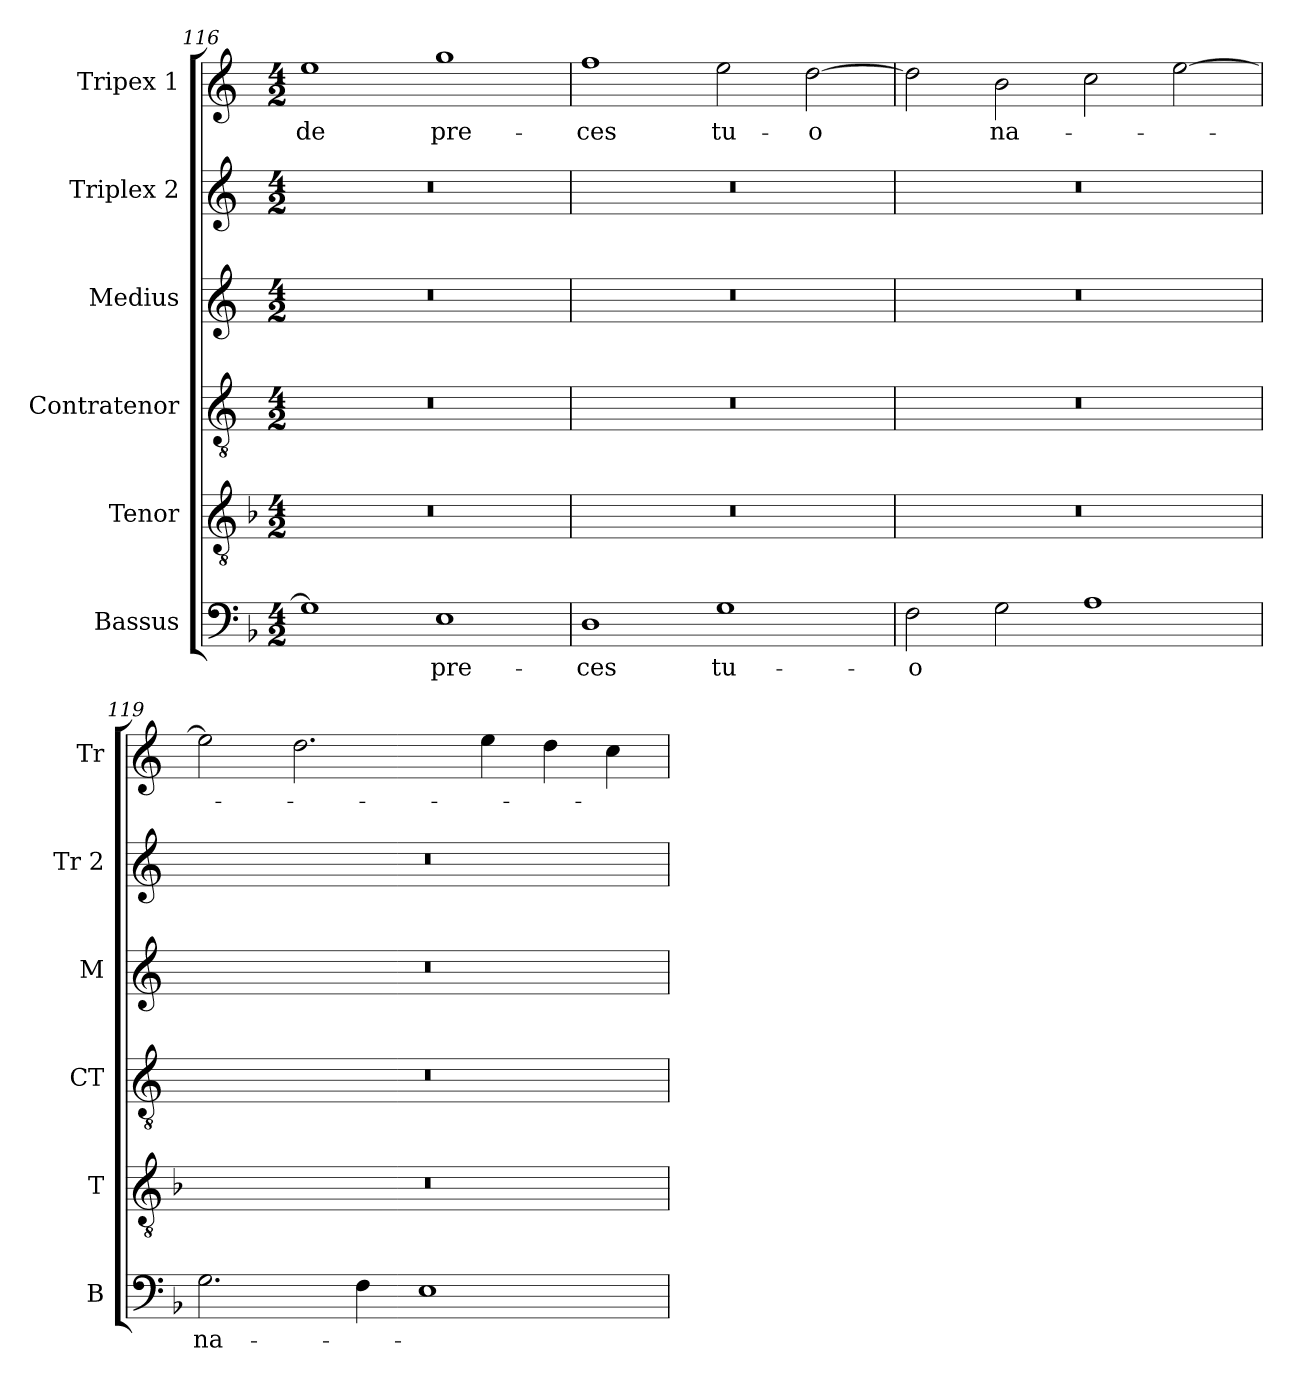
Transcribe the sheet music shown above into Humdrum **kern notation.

**kern	**text	**kern	**kern	**kern	**kern	**kern	**text
*part6	*part6	*part5	*part4	*part3	*part2	*part1	*part1
*staff6	*staff6	*staff5	*staff4	*staff3	*staff2	*staff1	*staff1
*I"Bassus	*	*I"Tenor	*I"Contratenor	*I"Medius	*I"Triplex 2	*I"Tripex 1	*
*I'B	*	*I'T	*I'CT	*I'M	*I'Tr 2	*I'Tr	*
*clefF4	*	*clefGv2	*clefGv2	*clefG2	*clefG2	*clefG2	*
*	*	*ITrd7c12	*ITrd7c12	*	*	*	*
*k[b-]	*	*k[b-]	*k[]	*k[]	*k[]	*k[]	*
*F:	*	*F:	*C:	*C:	*C:	*C:	*
*M4/2	*	*M4/2	*M4/2	*M4/2	*M4/2	*M4/2	*
=116	=116	=116	=116	=116	=116	=116	=116
!	!	!LO:N:vis=1	!LO:N:vis=1	!LO:N:vis=1	!LO:N:vis=1	!	!
!	!	!	!	!	!	!	!LO:LY:b:color=#FF0000
1Gi]	.	0r	0r	0r	0r	1eei	-de
!	!LO:LY:b:color=#FF0000	!	!	!	!	!	!
!	!	!	!	!	!	!	!LO:LY:b:color=#FF0000
1Ei	pre-	.	.	.	.	1ggi	pre-
=117	=117	=117	=117	=117	=117	=117	=117
!	!LO:LY:b:color=#FF0000	!LO:N:vis=1	!LO:N:vis=1	!LO:N:vis=1	!LO:N:vis=1	!	!
!	!	!	!	!	!	!	!LO:LY:b:color=#FF0000
1Di	-ces	0r	0r	0r	0r	1ffi	-ces
!	!LO:LY:b:color=#FF0000	!	!	!	!	!	!
!	!	!	!	!	!	!	!LO:LY:b:color=#FF0000
1Gi	tu-	.	.	.	.	2eei\	tu-
!	!	!	!	!	!	!	!LO:LY:b:color=#FF0000
.	.	.	.	.	.	[>2ddi\	-o
=118	=118	=118	=118	=118	=118	=118	=118
!	!LO:LY:b:color=#FF0000	!LO:N:vis=1	!LO:N:vis=1	!LO:N:vis=1	!LO:N:vis=1	!	!
2Fi\	-o	0r	0r	0r	0r	2ddi\]	.
!	!	!	!	!	!	!	!LO:LY:b:color=#FF0000
2Gi\	.	.	.	.	.	2bi\	na-
1Ai	.	.	.	.	.	2cci\	.
.	.	.	.	.	.	[>2eei\	.
=119	=119	=119	=119	=119	=119	=119	=119
!	!LO:LY:b:color=#FF0000	!LO:N:vis=1	!LO:N:vis=1	!LO:N:vis=1	!LO:N:vis=1	!	!
2.Gi\	na-	0r	0r	0r	0r	2eei\]	.
.	.	.	.	.	.	2.ddi\	.
4Fi\	.	.	.	.	.	.	.
1Ei	.	.	.	.	.	.	.
.	.	.	.	.	.	4eei\	.
.	.	.	.	.	.	4ddi\	.
.	.	.	.	.	.	4cci\	.
=	=	=	=	=	=	=	=
*-	*-	*-	*-	*-	*-	*-	*-
